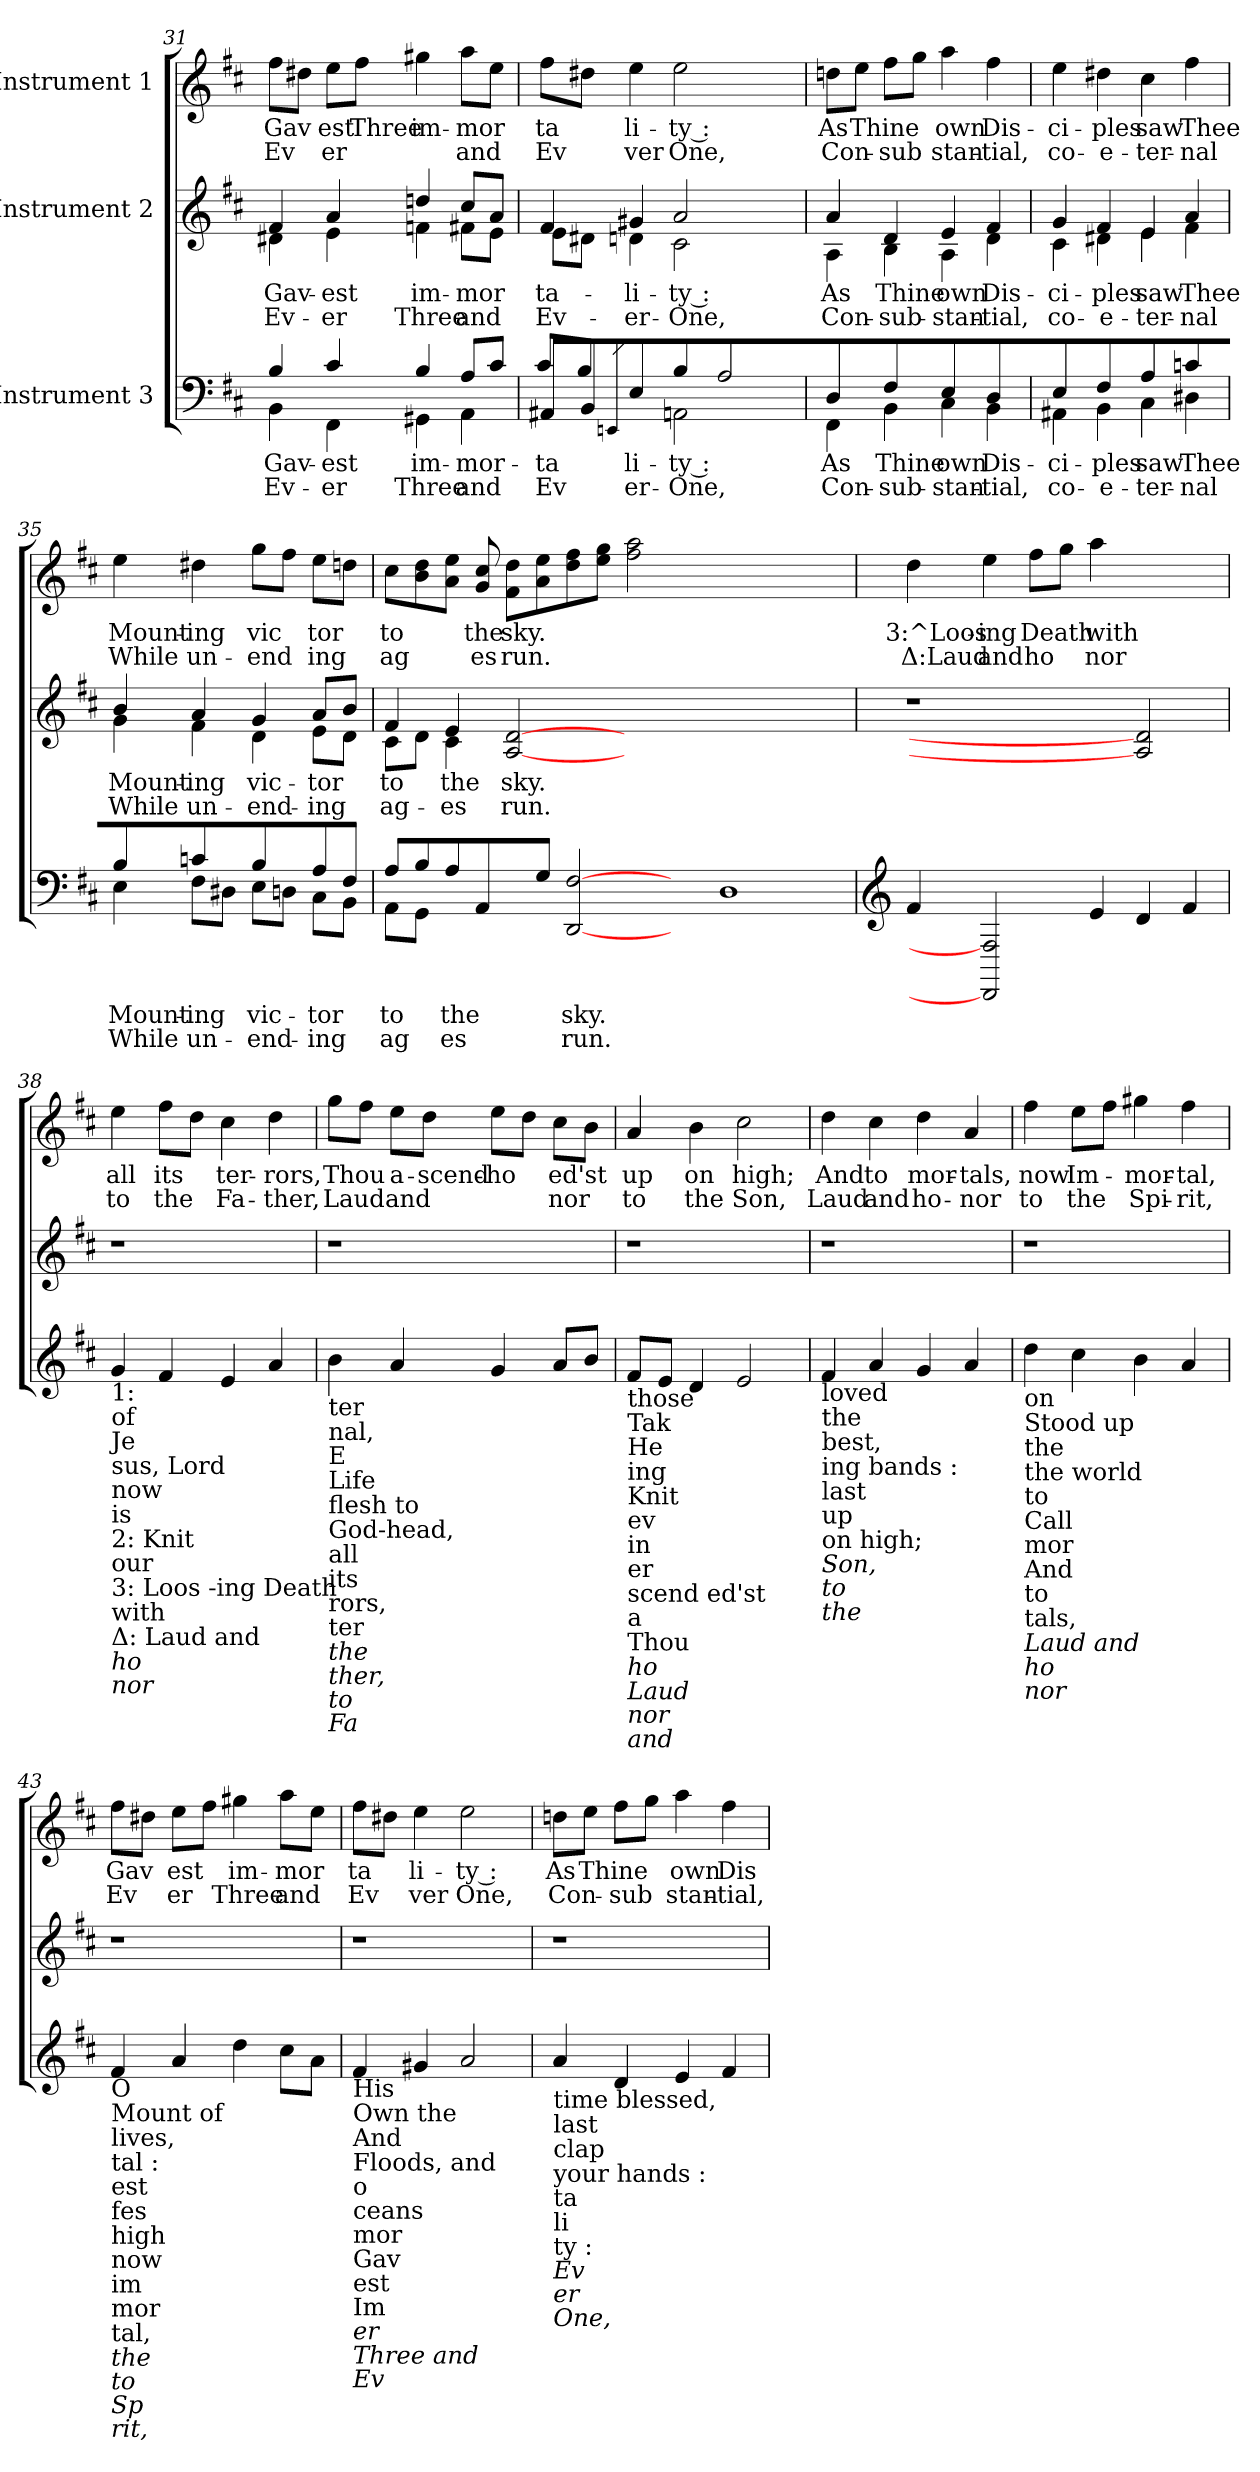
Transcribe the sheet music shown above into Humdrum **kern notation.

**kern	**text	**text	**kern	**text	**text	**kern	**text	**text
*part3	*part3	*part3	*part2	*part2	*part2	*part1	*part1	*part1
*staff3	*staff3	*staff3	*staff2	*staff2	*staff2	*staff1	*staff1	*staff1
*I"Instrument 3	*	*	*I"Instrument 2	*	*	*I"Instrument 1	*	*
*clefF4	*	*	*clefG2	*	*	*clefG2	*	*
*k[f#c#]	*	*	*k[f#c#]	*	*	*k[f#c#]	*	*
*D:	*	*	*D:	*	*	*D:	*	*
=31	=31	=31	=31	=31	=31	=31	=31	=31
*^	*	*	*	*	*	*	*	*
!	!	!LO:LY:a:rj	!LO:LY:a:rj	!	!LO:LY:b:rj	!LO:LY:b:rj	!	!LO:LY:b:rj	!LO:LY:b:rj
*	*	*	*	*^	*	*	*	*	*
4B/	4BB\	Gav-	-Ev-	4f#/	4d#X\	Gav-	-Ev-	8ff#\L	Gav-	-Ev-
!	!	!	!	!	!	!	!	!	!LO:LY:b:rj	!LO:LY:b:rj
.	.	.	.	.	.	.	.	8dd#X\J	--	-
!	!	!LO:LY:a:rj	!LO:LY:a:rj	!	!	!LO:LY:b:rj	!LO:LY:b:rj	!	!LO:LY:b:rj	!LO:LY:b:rj
4c#/	4FF#\	-est	er	4a/	4e\	-est	er	8ee\L	est	er-
!	!	!	!	!	!	!	!	!	!LO:LY:b:rj	!LO:LY:b:rj
.	.	.	.	.	.	.	.	8ff#\J	-Three	-
!	!	!LO:LY:a:rj	!LO:LY:a:rj	!	!	!LO:LY:b:rj	!LO:LY:b:rj	!	!LO:LY:b:rj	!LO:LY:b:rj
4B/	4GG#X\	im-	-Three	4ddn/	4fn\	im-	-Three	4gg#X\	-im-	--
!	!	!LO:LY:a:rj	!LO:LY:a:rj	!	!	!LO:LY:b:rj	!LO:LY:b:rj	!	!LO:LY:b:rj	!LO:LY:b:rj
4AA\	8A/L	mor-	-and	8f#X\L	8cc#/L	mor-	-and	8aa\L	-mor-	-and
!	!	!LO:LY:a:rj	!LO:LY:a:rj	!	!	!LO:LY:b:rj	!LO:LY:b:rj	!	!LO:LY:b:rj	!LO:LY:b:rj
.	8c#/J	-	-	8e\J	8a/J	-	-	8ee\J	-	-
=32	=32	=32	=32	=32	=32	=32	=32	=32	=32	=32
!	!	!LO:LY:a:rj	!LO:LY:a:rj	!	!	!LO:LY:b:rj	!LO:LY:b:rj	!	!LO:LY:b:rj	!LO:LY:b:rj
8AA#X\L	8c#/L	-ta-	-Ev-	4f#/	8e\L	ta-	-Ev-	8ff#\L	ta-	-Ev-
!	!	!LO:LY:a:rj	!LO:LY:a:rj	!	!	!LO:LY:b:rj	!LO:LY:b:rj	!	!LO:LY:b:rj	!LO:LY:b:rj
8BB\	8B/J	--	--	.	8d#X\J	--	--	8dd#X\J	--	--
8qEEn/	.	.	.	.	.	.	.	.	.	.
!	!	!LO:LY:a:rj	!LO:LY:a:rj	!	!	!LO:LY:b:rj	!LO:LY:b:rj	!	!LO:LY:b:rj	!LO:LY:b:rj
4E\	4ryy	li-	-er-	4g#X/	4dn\	-li-	-er-	4ee\	-li-	-ver
!	!	!LO:LY:a:rj	!LO:LY:a:rj	!	!	!LO:LY:b:rj	!LO:LY:b:rj	!	!LO:LY:b:rj	!LO:LY:b:rj
4B/	2AAn\	-ty :	One,	2a/	2c#\	-ty :	One,	2ee\	ty :	One,
2A/	.	.	.	.	.	.	.	.	.	.
.	4ryy	.	.	4ryy	4ryy	.	.	4ryy	.	.
!!LO:LB:g=z
=33	=33	=33	=33	=33	=33	=33	=33	=33	=33	=33
!	!	!LO:LY:a:rj	!LO:LY:a:rj	!	!	!LO:LY:b:rj	!LO:LY:b:rj	!	!LO:LY:b:rj	!LO:LY:b:rj
4D/	4FF#\	As	Con-	4a/	4A\	As	Con-	8ddn\L	As	Con-
!	!	!	!	!	!	!	!	!	!LO:LY:b:rj	!LO:LY:b:rj
.	.	.	.	.	.	.	.	8ee\J	-Thine	.
!	!	!LO:LY:a:rj	!LO:LY:a:rj	!	!	!LO:LY:b:rj	!LO:LY:b:rj	!	!LO:LY:b:rj	!LO:LY:b:rj
4F#/	4BB\	-Thine	sub-	4d/	4B\	-Thine	sub-	8ff#\L	-	-sub-
!	!	!	!	!	!	!	!	!	!LO:LY:b:rj	!LO:LY:b:rj
.	.	.	.	.	.	.	.	8gg\J	--	-
!	!	!LO:LY:a:rj	!LO:LY:a:rj	!	!	!LO:LY:b:rj	!LO:LY:b:rj	!	!LO:LY:b:rj	!LO:LY:b:rj
4E/	4C#\	-own	stan-	4e/	4A\	-own	stan-	4aa\	own	stan-
!	!	!LO:LY:a:rj	!LO:LY:a:rj	!	!	!LO:LY:b:rj	!LO:LY:b:rj	!	!LO:LY:b:rj	!LO:LY:b:rj
4D/	4BB\	-Dis-	-tial,	4f#/	4d\	-Dis-	-tial,	4ff#\	-Dis-	-tial,
=34	=34	=34	=34	=34	=34	=34	=34	=34	=34	=34
!	!	!LO:LY:a:rj	!LO:LY:a:rj	!	!	!LO:LY:b:rj	!LO:LY:b:rj	!	!LO:LY:b:rj	!LO:LY:b:rj
4E/	4AA#X\	ci-	-co-	4g/	4c#\	ci-	-co-	4ee\	ci-	-co-
!	!	!LO:LY:a:rj	!LO:LY:a:rj	!	!	!LO:LY:b:rj	!LO:LY:b:rj	!	!LO:LY:b:rj	!LO:LY:b:rj
4F#/	4BB\	-ples	e-	4f#/	4d#X\	-ples	e-	4dd#X\	-ples	e-
!	!	!LO:LY:a:rj	!LO:LY:a:rj	!	!	!LO:LY:b:rj	!LO:LY:b:rj	!	!LO:LY:b:rj	!LO:LY:b:rj
4A/	4C#\	-saw	ter-	4e/	4e\	-saw	ter-	4cc#\	-saw	ter-
!	!	!LO:LY:a:rj	!LO:LY:a:rj	!	!	!LO:LY:b:rj	!LO:LY:b:rj	!	!LO:LY:b:rj	!LO:LY:b:rj
4cn/	4D#X\	-Thee	nal	4a/	4f#\	-Thee	nal	4ff#\	-Thee	nal
=35	=35	=35	=35	=35	=35	=35	=35	=35	=35	=35
!	!	!LO:LY:a:rj	!LO:LY:a:rj	!	!	!LO:LY:b:rj	!LO:LY:b:rj	!	!LO:LY:b:rj	!LO:LY:b:rj
4B/	4E\	Mount-	-While	4b/	4g\	Mount-	-While	4ee\	Mount-	-While
!	!	!LO:LY:a:rj	!LO:LY:a:rj	!	!	!LO:LY:b:rj	!LO:LY:b:rj	!	!LO:LY:b:rj	!LO:LY:b:rj
4cn/	8F#\L	ing	un-	4a/	4f#\	ing	un-	4dd#X\	ing	un-
!	!	!LO:LY:a:rj	!LO:LY:a:rj	!	!	!	!	!	!	!
.	8D#X\J	--	--	.	.	.	.	.	.	.
!	!	!LO:LY:a:rj	!LO:LY:a:rj	!	!	!LO:LY:b:rj	!LO:LY:b:rj	!	!LO:LY:b:rj	!LO:LY:b:rj
4B/	8E\L	-vic-	-end-	4g/	4d\	-vic-	-end-	8gg\L	-vic-	-end-
!	!	!LO:LY:a:rj	!LO:LY:a:rj	!	!	!	!	!	!LO:LY:b:rj	!LO:LY:b:rj
.	8Dn\J	--	-	.	.	.	.	8ff#\J	--	-
!	!	!LO:LY:a:rj	!LO:LY:a:rj	!	!	!LO:LY:b:rj	!LO:LY:b:rj	!	!LO:LY:b:rj	!LO:LY:b:rj
8A/	8C#\L	tor	ing	8a/L	8e\L	-tor	ing	8ee\L	tor	ing
!	!	!LO:LY:a:rj	!LO:LY:a:rj	!	!	!LO:LY:b:rj	!LO:LY:b:rj	!	!LO:LY:b:rj	!LO:LY:b:rj
8F#/J	8BB\J	.	.	8b/J	8d\J	.	.	8ddn\J	.	.
=36	=36	=36	=36	=36	=36	=36	=36	=36	=36	=36
!	!	!LO:LY:a:rj	!LO:LY:a:rj	!	!	!LO:LY:b:rj	!LO:LY:b:rj	!	!LO:LY:b:rj	!LO:LY:b:rj
8A/L	8AA\L	to	ag-	4f#/	8c#\L	to	ag-	8cc#\L	to	ag-
!	!	!LO:LY:a:rj	!LO:LY:a:rj	!	!	!LO:LY:b:rj	!LO:LY:b:rj	!	!LO:LY:b:rj	!LO:LY:b:rj
8B/	8GG\J	--	-	.	8d\J	--	-	8dd\ 8b\	--	-
!	!	!LO:LY:a:rj	!LO:LY:a:rj	!	!	!LO:LY:b:rj	!LO:LY:b:rj	!	!LO:LY:b:rj	!LO:LY:b:rj
8A/	1ryy	the	es	4e/	4c#\	the	es	8ee\ 8a\J	-	-
!	!	!	!	!	!	!	!	!	!LO:LY:b:rj	!LO:LY:b:rj
4AA\	.	.	.	.	.	.	.	8cc#/ 8g/	the	es
!	!	!	!	!	!	!LO:LY:b:rj	!LO:LY:b:rj	!	!LO:LY:b:rj	!LO:LY:b:rj
.	.	.	.	[2A [2d	1ryy	sky.	run.	8dd\ 8f#\L	sky.	run.
!	!	!LO:LY:a:rj	!LO:LY:a:rj	!	!	!	!	!	!LO:LY:b:rj	!LO:LY:b:rj
8G/J	.	.	.	.	.	.	.	8ee\ 8a\	.	.
!	!	!LO:LY:a:rj	!LO:LY:a:rj	!	!	!	!	!	!LO:LY:b:rj	!LO:LY:b:rj
[2F# [2DD	.	sky.	run.	.	.	.	.	8ff#\ 8dd\	.	.
!	!	!	!	!	!	!	!	!	!LO:LY:b:rj	!LO:LY:b:rj
.	.	.	.	.	.	.	.	8gg\ 8ee\J	.	.
!	!	!	!	!	!	!	!	!	!LO:LY:b:rj	!LO:LY:b:rj
.	.	.	.	2ryy	.	.	.	2aa\ 2ff#\	.	.
4ryy	1ryy	.	.	.	.	.	.	.	.	.
!	!	!LO:LY:a:rj	!LO:LY:a:rj	!	!	!	!	!	!	!
1D	.	.	.	1ryy	1ryy	.	.	1ryy	.	.
.	4ryy	.	.	.	.	.	.	.	.	.
*v	*v	*	*	*	*	*	*	*	*	*
*	*	*	*v	*v	*	*	*	*	*
!!LO:PB:g=z
=37!	=37!	=37!	=37!	=37!	=37!	=37!	=37!	=37!
*clefG2	*	*	*	*	*	*	*	*
*^	*	*	*	*	*	*	*	*
!LO:TX:a:Bi:t=Unison	!	!	!	!	!	!	!	!	!
!	!	!LO:LY:a:rj	!	!	!	!	!	!LO:LY:b:rj	!LO:LY:b:rj
*v	*v	*	*	*	*	*	*	*	*
4f#/	.	.	1r	.	.	4dd\	3:^Loos-	-Δ:Laud
!	!	!	!	!	!	!	!LO:LY:b:rj	!LO:LY:b:rj
2F#] 2DD]	.	.	.	.	.	4ee\	ing	and
!	!	!	!	!	!	!	!LO:LY:b:rj	!LO:LY:b:rj
.	.	.	.	.	.	8ff#\L	Death	ho-
!	!	!	!	!	!	!	!LO:LY:b:rj	!LO:LY:b:rj
.	.	.	.	.	.	8gg\J	--	-
!	!LO:LY:a:rj	!	!	!	!	!	!LO:LY:b:rj	!LO:LY:b:rj
4e/	.	.	.	.	.	4aa\	with	nor
!	!LO:LY:a:rj	!	!	!	!	!	!	!
4d/	.	.	2A] 2d]	.	.	2ryy	.	.
!	!LO:LY:a:rj	!	!	!	!	!	!	!
4f#/	.	.	.	.	.	.	.	.
=38	=38	=38	=38	=38	=38	=38	=38	=38
!LO:TX:b:t=1&colon;	!	!	!	!	!	!	!	!
!LO:TX:b:t=of	!	!	!	!	!	!	!	!
!LO:TX:b:t=Je	!	!	!	!	!	!	!	!
!LO:TX:b:t=sus, Lord	!	!	!	!	!	!	!	!
!LO:TX:b:t=now	!	!	!	!	!	!	!	!
!LO:TX:b:t=is	!	!	!	!	!	!	!	!
!LO:TX:b:t=2&colon; Knit	!	!	!	!	!	!	!	!
!LO:TX:b:t=our	!	!	!	!	!	!	!	!
!LO:TX:b:t=3&colon; Loos -ing Death	!	!	!	!	!	!	!	!
!LO:TX:b:t=with	!	!	!	!	!	!	!	!
!LO:TX:b:t=Δ&colon; Laud and	!	!	!	!	!	!	!	!
!LO:TX:b:i:t=ho	!	!	!	!	!	!	!	!
!LO:TX:b:i:t=nor	!	!	!	!	!	!	!	!
!	!LO:LY:a:rj	!	!	!	!	!	!LO:LY:b:rj	!LO:LY:b:rj
4g/	.	.	1r	.	.	4ee\	all	to
!	!LO:LY:a:rj	!	!	!	!	!	!LO:LY:b:rj	!LO:LY:b:rj
4f#/	.	.	.	.	.	8ff#\L	its	the
!	!	!	!	!	!	!	!LO:LY:b:rj	!LO:LY:b:rj
.	.	.	.	.	.	8dd\J	.	-
!	!LO:LY:a:rj	!	!	!	!	!	!LO:LY:b:rj	!LO:LY:b:rj
4e/	.	.	.	.	.	4cc#\	-ter-	-Fa-
!	!LO:LY:a:rj	!	!	!	!	!	!LO:LY:b:rj	!LO:LY:b:rj
4a/	.	.	.	.	.	4dd\	-rors,	ther,
=39	=39	=39	=39	=39	=39	=39	=39	=39
!LO:TX:b:t=ter	!	!	!	!	!	!	!	!
!LO:TX:b:t=nal,	!	!	!	!	!	!	!	!
!LO:TX:b:t=E	!	!	!	!	!	!	!	!
!LO:TX:b:t=Life	!	!	!	!	!	!	!	!
!LO:TX:b:t=flesh to	!	!	!	!	!	!	!	!
!LO:TX:b:t=God-head,	!	!	!	!	!	!	!	!
!LO:TX:b:t=all	!	!	!	!	!	!	!	!
!LO:TX:b:t=its	!	!	!	!	!	!	!	!
!LO:TX:b:t=rors,	!	!	!	!	!	!	!	!
!LO:TX:b:t=ter	!	!	!	!	!	!	!	!
!LO:TX:b:i:t=the	!	!	!	!	!	!	!	!
!LO:TX:b:i:t=ther,	!	!	!	!	!	!	!	!
!LO:TX:b:i:t=to	!	!	!	!	!	!	!	!
!LO:TX:b:i:t=Fa	!	!	!	!	!	!	!	!
!	!LO:LY:a:rj	!	!	!	!	!	!LO:LY:b:rj	!LO:LY:b:rj
4b\	.	.	1r	.	.	8gg\L	Thou	Laud
!	!	!	!	!	!	!	!LO:LY:b:rj	!LO:LY:b:rj
.	.	.	.	.	.	8ff#\J	.	-
!	!LO:LY:a:rj	!	!	!	!	!	!LO:LY:b:rj	!LO:LY:b:rj
4a/	.	.	.	.	.	8ee\L	-a-	-and
!	!	!	!	!	!	!	!LO:LY:b:rj	!LO:LY:b:rj
.	.	.	.	.	.	8dd\J	scend-	-
!	!LO:LY:a:rj	!	!	!	!	!	!LO:LY:b:rj	!LO:LY:b:rj
4g/	.	.	.	.	.	8ee\L	ho-	-
!	!	!	!	!	!	!	!LO:LY:b:rj	!LO:LY:b:rj
.	.	.	.	.	.	8dd\J	-	-
!	!LO:LY:a:rj	!	!	!	!	!	!LO:LY:b:rj	!LO:LY:b:rj
8a/L	.	.	.	.	.	8cc#\L	ed'st	nor
!	!LO:LY:a:rj	!	!	!	!	!	!LO:LY:b:rj	!LO:LY:b:rj
8b/J	.	.	.	.	.	8b\J	.	.
=40	=40	=40	=40	=40	=40	=40	=40	=40
!LO:TX:b:t=those	!	!	!	!	!	!	!	!
!LO:TX:b:t=Tak	!	!	!	!	!	!	!	!
!LO:TX:b:t=He	!	!	!	!	!	!	!	!
!LO:TX:b:t=ing	!	!	!	!	!	!	!	!
!LO:TX:b:t=Knit	!	!	!	!	!	!	!	!
!LO:TX:b:t=ev	!	!	!	!	!	!	!	!
!LO:TX:b:t=in	!	!	!	!	!	!	!	!
!LO:TX:b:t=er	!	!	!	!	!	!	!	!
!LO:TX:b:t=scend ed'st	!	!	!	!	!	!	!	!
!LO:TX:b:t=a	!	!	!	!	!	!	!	!
!LO:TX:b:t=Thou	!	!	!	!	!	!	!	!
!LO:TX:b:i:t=ho	!	!	!	!	!	!	!	!
!LO:TX:b:i:t=Laud	!	!	!	!	!	!	!	!
!LO:TX:b:i:t=nor	!	!	!	!	!	!	!	!
!LO:TX:b:i:t=and	!	!	!	!	!	!	!	!
!	!LO:LY:a:rj	!	!	!	!	!	!LO:LY:b:rj	!LO:LY:b:rj
8f#/L	.	.	1r	.	.	4a/	up	to
!	!LO:LY:a:rj	!	!	!	!	!	!	!
8e/J	.	.	.	.	.	.	.	.
!	!LO:LY:a:rj	!	!	!	!	!	!LO:LY:b:rj	!LO:LY:b:rj
4d/	.	.	.	.	.	4b\	on	the
!	!LO:LY:a:rj	!	!	!	!	!	!LO:LY:b:rj	!LO:LY:b:rj
2e/	.	.	.	.	.	2cc#\	high;	Son,
!!LO:LB:g=z
=41	=41	=41	=41	=41	=41	=41	=41	=41
!LO:TX:b:t=loved	!	!	!	!	!	!	!	!
!LO:TX:b:t=the	!	!	!	!	!	!	!	!
!LO:TX:b:t=best,	!	!	!	!	!	!	!	!
!LO:TX:b:t=ing bands&nbsp;&colon;	!	!	!	!	!	!	!	!
!LO:TX:b:t=last	!	!	!	!	!	!	!	!
!LO:TX:b:t=up	!	!	!	!	!	!	!	!
!LO:TX:b:t=on high;	!	!	!	!	!	!	!	!
!LO:TX:b:i:t=Son,	!	!	!	!	!	!	!	!
!LO:TX:b:i:t=to	!	!	!	!	!	!	!	!
!LO:TX:b:i:t=the	!	!	!	!	!	!	!	!
!	!LO:LY:a:rj	!	!	!	!	!	!LO:LY:b:rj	!LO:LY:b:rj
4f#/	.	.	1r	.	.	4dd\	And	Laud
!	!LO:LY:a:rj	!	!	!	!	!	!LO:LY:b:rj	!LO:LY:b:rj
4a/	.	.	.	.	.	4cc#\	to	and
!	!LO:LY:a:rj	!	!	!	!	!	!LO:LY:b:rj	!LO:LY:b:rj
4g/	.	.	.	.	.	4dd\	mor-	-ho-
!	!LO:LY:a:rj	!	!	!	!	!	!LO:LY:b:rj	!LO:LY:b:rj
4a/	.	.	.	.	.	4a/	-tals,	nor
=42	=42	=42	=42	=42	=42	=42	=42	=42
!LO:TX:b:t=on	!	!	!	!	!	!	!	!
!LO:TX:b:t=Stood up	!	!	!	!	!	!	!	!
!LO:TX:b:t=the	!	!	!	!	!	!	!	!
!LO:TX:b:t=the world	!	!	!	!	!	!	!	!
!LO:TX:b:t=to	!	!	!	!	!	!	!	!
!LO:TX:b:t=Call	!	!	!	!	!	!	!	!
!LO:TX:b:t=mor	!	!	!	!	!	!	!	!
!LO:TX:b:t=And	!	!	!	!	!	!	!	!
!LO:TX:b:t=to	!	!	!	!	!	!	!	!
!LO:TX:b:t=tals,	!	!	!	!	!	!	!	!
!LO:TX:b:i:t=Laud and	!	!	!	!	!	!	!	!
!LO:TX:b:i:t=ho	!	!	!	!	!	!	!	!
!LO:TX:b:i:t=nor	!	!	!	!	!	!	!	!
!	!LO:LY:a:rj	!	!	!	!	!	!LO:LY:b:rj	!LO:LY:b:rj
4dd\	.	.	1r	.	.	4ff#\	now	to
!	!LO:LY:a:rj	!	!	!	!	!	!LO:LY:b:rj	!LO:LY:b:rj
4cc#\	.	.	.	.	.	8ee\L	Im-	-the
!	!	!	!	!	!	!	!LO:LY:b:rj	!LO:LY:b:rj
.	.	.	.	.	.	8ff#\J	.	-
!	!LO:LY:a:rj	!	!	!	!	!	!LO:LY:b:rj	!LO:LY:b:rj
4b\	.	.	.	.	.	4gg#X\	-mor-	-Spi-
!	!LO:LY:a:rj	!	!	!	!	!	!LO:LY:b:rj	!LO:LY:b:rj
4a/	.	.	.	.	.	4ff#\	-tal,	rit,
=43	=43	=43	=43	=43	=43	=43	=43	=43
!LO:TX:b:t=O	!	!	!	!	!	!	!	!
!LO:TX:b:t=Mount of	!	!	!	!	!	!	!	!
!LO:TX:b:t=lives,	!	!	!	!	!	!	!	!
!LO:TX:b:t=tal&nbsp;&colon;	!	!	!	!	!	!	!	!
!LO:TX:b:t=est	!	!	!	!	!	!	!	!
!LO:TX:b:t=fes	!	!	!	!	!	!	!	!
!LO:TX:b:t=high	!	!	!	!	!	!	!	!
!LO:TX:b:t=now	!	!	!	!	!	!	!	!
!LO:TX:b:t=im	!	!	!	!	!	!	!	!
!LO:TX:b:t=mor	!	!	!	!	!	!	!	!
!LO:TX:b:t=tal,	!	!	!	!	!	!	!	!
!LO:TX:b:i:t=the	!	!	!	!	!	!	!	!
!LO:TX:b:i:t=to	!	!	!	!	!	!	!	!
!LO:TX:b:i:t=Sp	!	!	!	!	!	!	!	!
!LO:TX:b:i:t=rit,	!	!	!	!	!	!	!	!
!	!LO:LY:a:rj	!	!	!	!	!	!LO:LY:b:rj	!LO:LY:b:rj
4f#/	.	.	1r	.	.	8ff#\L	Gav-	-Ev-
!	!	!	!	!	!	!	!LO:LY:b:rj	!LO:LY:b:rj
.	.	.	.	.	.	8dd#X\J	--	-
!	!LO:LY:a:rj	!	!	!	!	!	!LO:LY:b:rj	!LO:LY:b:rj
4a/	.	.	.	.	.	8ee\L	est	er
!	!	!	!	!	!	!	!LO:LY:b:rj	!LO:LY:b:rj
.	.	.	.	.	.	8ff#\J	.	-
!	!LO:LY:a:rj	!	!	!	!	!	!LO:LY:b:rj	!LO:LY:b:rj
4dd\	.	.	.	.	.	4gg#X\	-im-	-Three
!	!LO:LY:a:rj	!	!	!	!	!	!LO:LY:b:rj	!LO:LY:b:rj
8cc#\L	.	.	.	.	.	8aa\L	mor-	-and
!	!LO:LY:a:rj	!	!	!	!	!	!LO:LY:b:rj	!LO:LY:b:rj
8a\J	.	.	.	.	.	8ee\J	-	-
=44	=44	=44	=44	=44	=44	=44	=44	=44
!LO:TX:b:t=His	!	!	!	!	!	!	!	!
!LO:TX:b:t=Own the	!	!	!	!	!	!	!	!
!LO:TX:b:t=And	!	!	!	!	!	!	!	!
!LO:TX:b:t=Floods, and	!	!	!	!	!	!	!	!
!LO:TX:b:t=o	!	!	!	!	!	!	!	!
!LO:TX:b:t=ceans	!	!	!	!	!	!	!	!
!LO:TX:b:t=mor	!	!	!	!	!	!	!	!
!LO:TX:b:t=Gav	!	!	!	!	!	!	!	!
!LO:TX:b:t=est	!	!	!	!	!	!	!	!
!LO:TX:b:t=Im	!	!	!	!	!	!	!	!
!LO:TX:b:i:t=er	!	!	!	!	!	!	!	!
!LO:TX:b:i:t=Three and	!	!	!	!	!	!	!	!
!LO:TX:b:i:t=Ev	!	!	!	!	!	!	!	!
!	!LO:LY:a:rj	!	!	!	!	!	!LO:LY:b:rj	!LO:LY:b:rj
4f#/	.	.	1r	.	.	8ff#\L	ta-	-Ev-
!	!	!	!	!	!	!	!LO:LY:b:rj	!LO:LY:b:rj
.	.	.	.	.	.	8dd#X\J	--	--
!	!LO:LY:a:rj	!	!	!	!	!	!LO:LY:b:rj	!LO:LY:b:rj
4g#X/	.	.	.	.	.	4ee\	-li-	-ver
!	!LO:LY:a:rj	!	!	!	!	!	!LO:LY:b:rj	!LO:LY:b:rj
2a/	.	.	.	.	.	2ee\	ty :	One,
!!LO:LB:g=z
=45	=45	=45	=45	=45	=45	=45	=45	=45
!LO:TX:b:t=time blessed,	!	!	!	!	!	!	!	!
!LO:TX:b:t=last	!	!	!	!	!	!	!	!
!LO:TX:b:t=clap	!	!	!	!	!	!	!	!
!LO:TX:b:t=your hands&nbsp;&colon;	!	!	!	!	!	!	!	!
!LO:TX:b:t=ta	!	!	!	!	!	!	!	!
!LO:TX:b:t=li	!	!	!	!	!	!	!	!
!LO:TX:b:t=ty&nbsp;&colon;	!	!	!	!	!	!	!	!
!LO:TX:b:i:t=Ev	!	!	!	!	!	!	!	!
!LO:TX:b:i:t=er	!	!	!	!	!	!	!	!
!LO:TX:b:i:t=One,	!	!	!	!	!	!	!	!
!	!LO:LY:a:rj	!	!	!	!	!	!LO:LY:b:rj	!LO:LY:b:rj
4a/	.	.	1r	.	.	8ddn\L	As	Con-
!	!	!	!	!	!	!	!LO:LY:b:rj	!LO:LY:b:rj
.	.	.	.	.	.	8ee\J	-Thine	.
!	!LO:LY:a:rj	!	!	!	!	!	!LO:LY:b:rj	!LO:LY:b:rj
4d/	.	.	.	.	.	8ff#\L	-	-sub-
!	!	!	!	!	!	!	!LO:LY:b:rj	!LO:LY:b:rj
.	.	.	.	.	.	8gg\J	--	-
!	!LO:LY:a:rj	!	!	!	!	!	!LO:LY:b:rj	!LO:LY:b:rj
4e/	.	.	.	.	.	4aa\	own	stan-
!	!LO:LY:a:rj	!	!	!	!	!	!LO:LY:b:rj	!LO:LY:b:rj
4f#/	.	.	.	.	.	4ff#\	-Dis-	-tial,
=	=	=	=	=	=	=	=	=
*-	*-	*-	*-	*-	*-	*-	*-	*-
